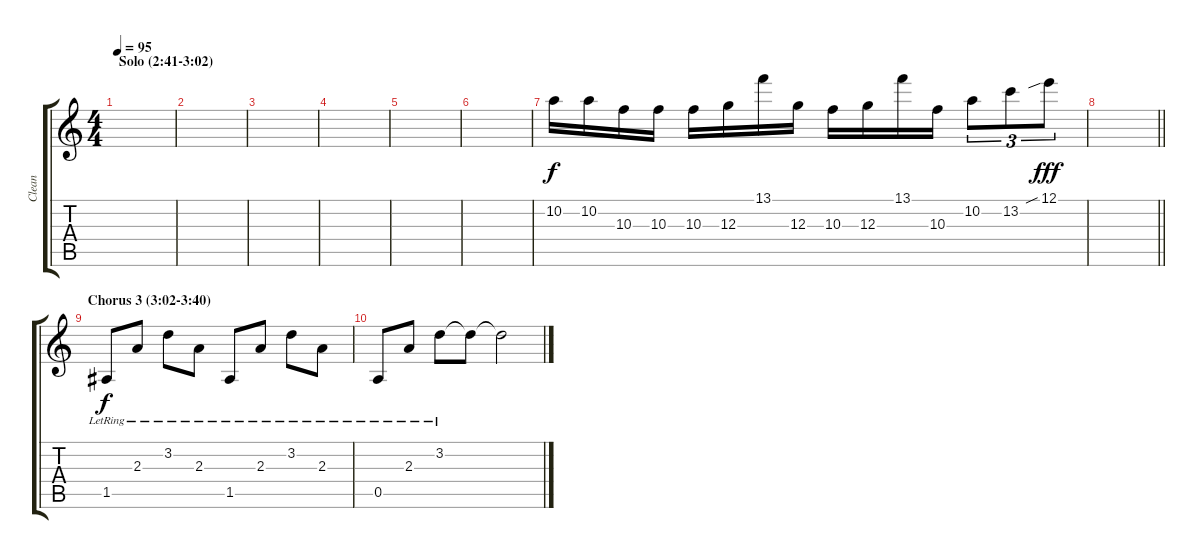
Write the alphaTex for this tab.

\track ("Clean" "Clean") {instrument electricguitarclean}
\staff {score tabs}
\tuning (E4 B3 G3 D3 A2 D2) {hide}
\ts (4 4)
\section ("" "Solo (2:41-3:02)")
\tempo 95
\clef g2
\ks c
|
|
|
|
|
|
10.2.16{volume 16 instrument overdrivenguitar} 10.2.16 10.3.16 10.3.16 10.3.16 12.3.16 13.1.16 12.3.16 10.3.16 12.3.16 13.1.16 10.3.16 10.2.8{tu (3 2)} 13.2.8{tu (3 2)} 12.1{sib}.8{tu (3 2) dy fff} |
\barLineRight lightlight
|
\section ("" "Chorus 3 (3:02-3:40)")
1.5{lr}.8{dy f volume 10 instrument electricguitarclean} 2.3{lr}.8 3.2{lr}.8 2.3{lr}.8 1.5{lr}.8 2.3{lr}.8 3.2{lr}.8 2.3{lr}.8 |
0.5{lr}.8 2.3{lr}.8 3.2{lr}.8 3.2{t}.8 3.2{t}.2
